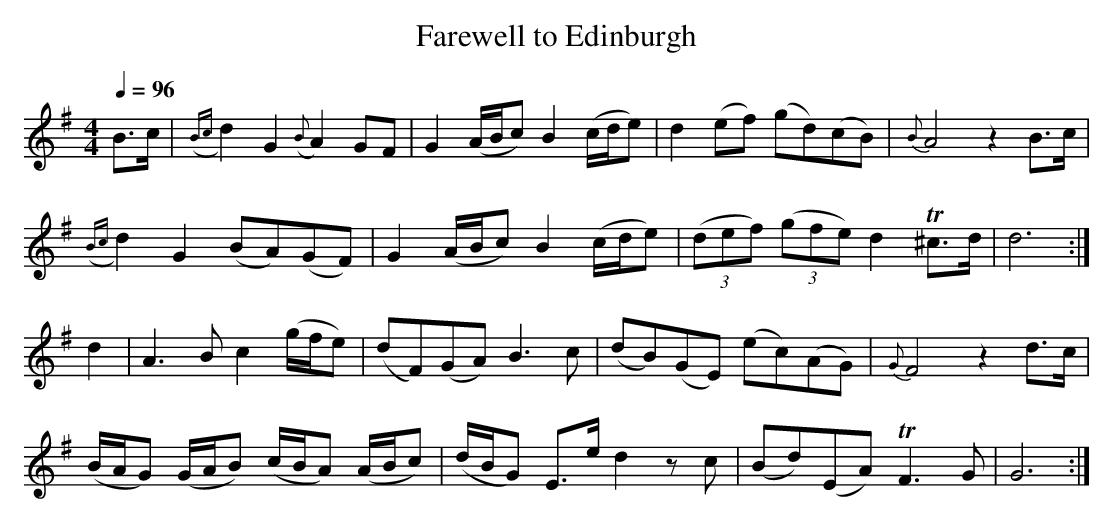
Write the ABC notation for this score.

X:1
T:Farewell to Edinburgh
M:4/4
L:1/8
Q:1/4=96
K:G
B>c|({Bc}d2)G2 ({B}A2) GF |G2(A/B/c) B2(c/d/e)|   d2(ef)      (gd)(cB)|{B}A4 z2 B>c|
    ({Bc}d2)G2    (BA)(GF)|G2(A/B/c) B2(c/d/e)|(3(def) (3(gfe) d2T^c>d|   d6      :|
d2 |A3          B   c2     (g/f/e)|(dF)(GA)    B3 c|(dB)(GE)  (ec)(AG)|{G}F4 z2 d>c|
   (B/A/G) (G/A/B) (c/B/A) (A/B/c)|(d/B/G) E>e d2zc|(Bd)(EA)  TF3   G |   G6      :|
